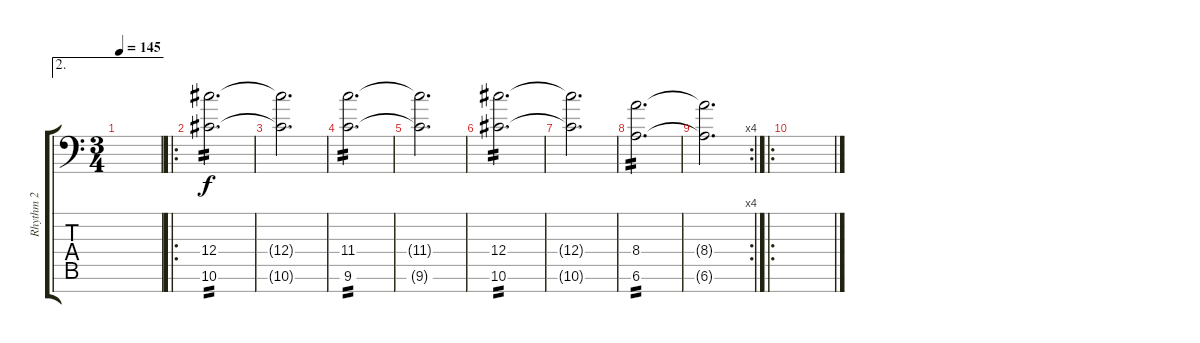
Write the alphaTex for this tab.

\track ("Rhythm 2" "Rhythm 2") {instrument distortionguitar}
\staff {score tabs}
\tuning (Eb4 Bb3 Gb3 Db3 Ab2 Eb2 Bb1) {hide}
\ae 2
\ts (3 4)
\tempo 145
\clef f4
\ks c
|
\ro
(12.4 10.6).2{d tp 2 volume 16} |
(12.4{t} 10.6{t}).2{d} |
(11.4 9.6).2{d tp 2} |
(11.4{t} 9.6{t}).2{d} |
(12.4 10.6).2{d tp 2} |
(12.4{t} 10.6{t}).2{d} |
(8.4 6.6).2{d tp 2} |
\rc 4
(8.4{t} 6.6{t}).2{d} |
\ro
